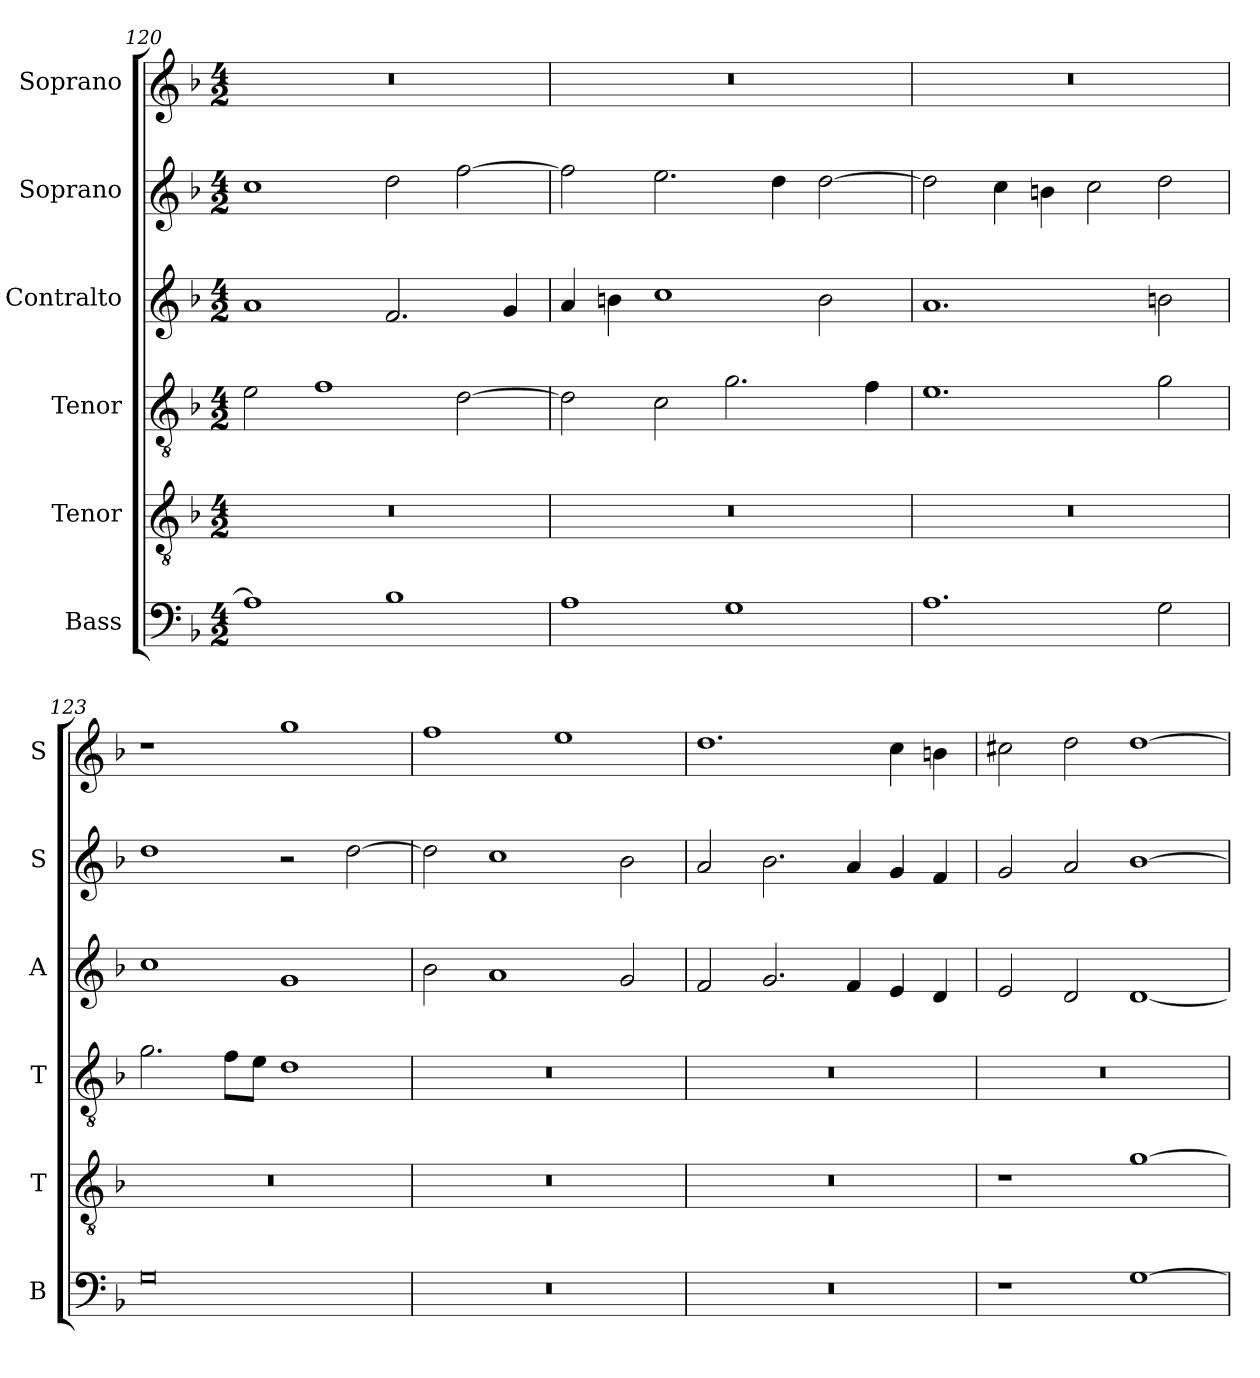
**kern	**kern	**kern	**kern	**kern	**kern
*part6	*part5	*part4	*part3	*part2	*part1
*staff6	*staff5	*staff4	*staff3	*staff2	*staff1
*I"Bass	*I"Tenor	*I"Tenor	*I"Contralto	*I"Soprano	*I"Soprano
*I'B	*I'T	*I'T	*I'A	*I'S	*I'S
*clefF4	*clefGv2	*clefGv2	*clefG2	*clefG2	*clefG2
*k[b-]	*k[b-]	*k[b-]	*k[b-]	*k[b-]	*k[b-]
*M4/2	*M4/2	*M4/2	*M4/2	*M4/2	*M4/2
=120	=120	=120	=120	=120	=120
1A]	0r	2e	1a	1cc	0r
.	.	1f	.	.	.
1B-	.	.	2.f	2dd	.
.	.	[2d	.	[2ff	.
.	.	.	4g	.	.
=121	=121	=121	=121	=121	=121
1A	0r	2d]	4a	2ff]	0r
.	.	.	4bn	.	.
.	.	2c	1cc	2.ee	.
1G	.	2.g	.	.	.
.	.	.	.	4dd	.
.	.	.	2b	[2dd	.
.	.	4f	.	.	.
=122	=122	=122	=122	=122	=122
1.A	0r	1.e	1.a	2dd]	0r
.	.	.	.	4cc	.
.	.	.	.	4bn	.
.	.	.	.	2cc	.
2G	.	2g	2bn	2dd	.
=123	=123	=123	=123	=123	=123
0G	0r	2.g	1cc	1dd	1r
.	.	8f\L	.	.	.
.	.	8e\J	.	.	.
.	.	1d	1g	2r	1gg
.	.	.	.	[2dd	.
=124	=124	=124	=124	=124	=124
0r	0r	0r	2b-	2dd]	1ff
.	.	.	1a	1cc	.
.	.	.	.	.	1ee
.	.	.	2g	2b-	.
=125	=125	=125	=125	=125	=125
0r	0r	0r	2f	2a	1.dd
.	.	.	2.g	2.b-	.
.	.	.	4f	4a	.
.	.	.	4e	4g	4cc
.	.	.	4d	4f	4bn
=126	=126	=126	=126	=126	=126
1r	1r	0r	2e	2g	2cc#X
.	.	.	2d	2a	2dd
[1G	[1g	.	[1d	[1b-	[1dd
=	=	=	=	=	=
*-	*-	*-	*-	*-	*-
